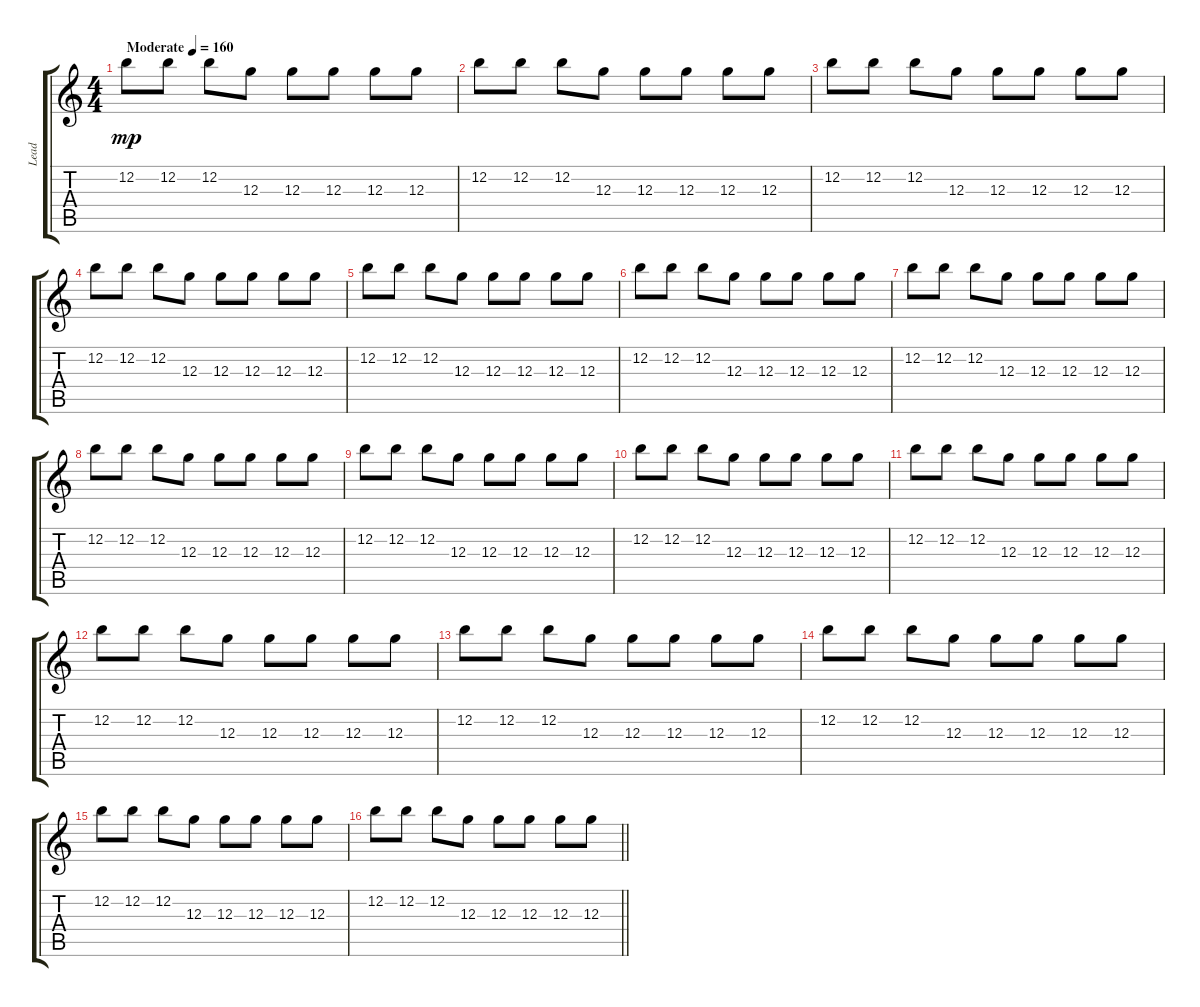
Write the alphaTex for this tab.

\track ("Lead" "Lead") {instrument distortionguitar}
\staff {score tabs}
\tuning (E4 B3 G3 D3 A2 E2) {hide}
\ts (4 4)
\tempo (160 "Moderate")
\clef g2
\ks c
12.2.8{dy mp instrument distortionguitar} 12.2.8 12.2.8 12.3.8 12.3.8 12.3.8 12.3.8 12.3.8 |
12.2.8 12.2.8 12.2.8 12.3.8 12.3.8 12.3.8 12.3.8 12.3.8 |
12.2.8 12.2.8 12.2.8 12.3.8 12.3.8 12.3.8 12.3.8 12.3.8 |
12.2.8 12.2.8 12.2.8 12.3.8 12.3.8 12.3.8 12.3.8 12.3.8 |
12.2.8 12.2.8 12.2.8 12.3.8 12.3.8 12.3.8 12.3.8 12.3.8 |
12.2.8 12.2.8 12.2.8 12.3.8 12.3.8 12.3.8 12.3.8 12.3.8 |
12.2.8 12.2.8 12.2.8 12.3.8 12.3.8 12.3.8 12.3.8 12.3.8 |
12.2.8 12.2.8 12.2.8 12.3.8 12.3.8 12.3.8 12.3.8 12.3.8 |
12.2.8 12.2.8 12.2.8 12.3.8 12.3.8 12.3.8 12.3.8 12.3.8 |
12.2.8 12.2.8 12.2.8 12.3.8 12.3.8 12.3.8 12.3.8 12.3.8 |
12.2.8 12.2.8 12.2.8 12.3.8 12.3.8 12.3.8 12.3.8 12.3.8 |
12.2.8 12.2.8 12.2.8 12.3.8 12.3.8 12.3.8 12.3.8 12.3.8 |
12.2.8 12.2.8 12.2.8 12.3.8 12.3.8 12.3.8 12.3.8 12.3.8 |
12.2.8 12.2.8 12.2.8 12.3.8 12.3.8 12.3.8 12.3.8 12.3.8 |
12.2.8 12.2.8 12.2.8 12.3.8 12.3.8 12.3.8 12.3.8 12.3.8 |
\barLineRight lightlight
12.2.8 12.2.8 12.2.8 12.3.8 12.3.8 12.3.8 12.3.8 12.3.8
